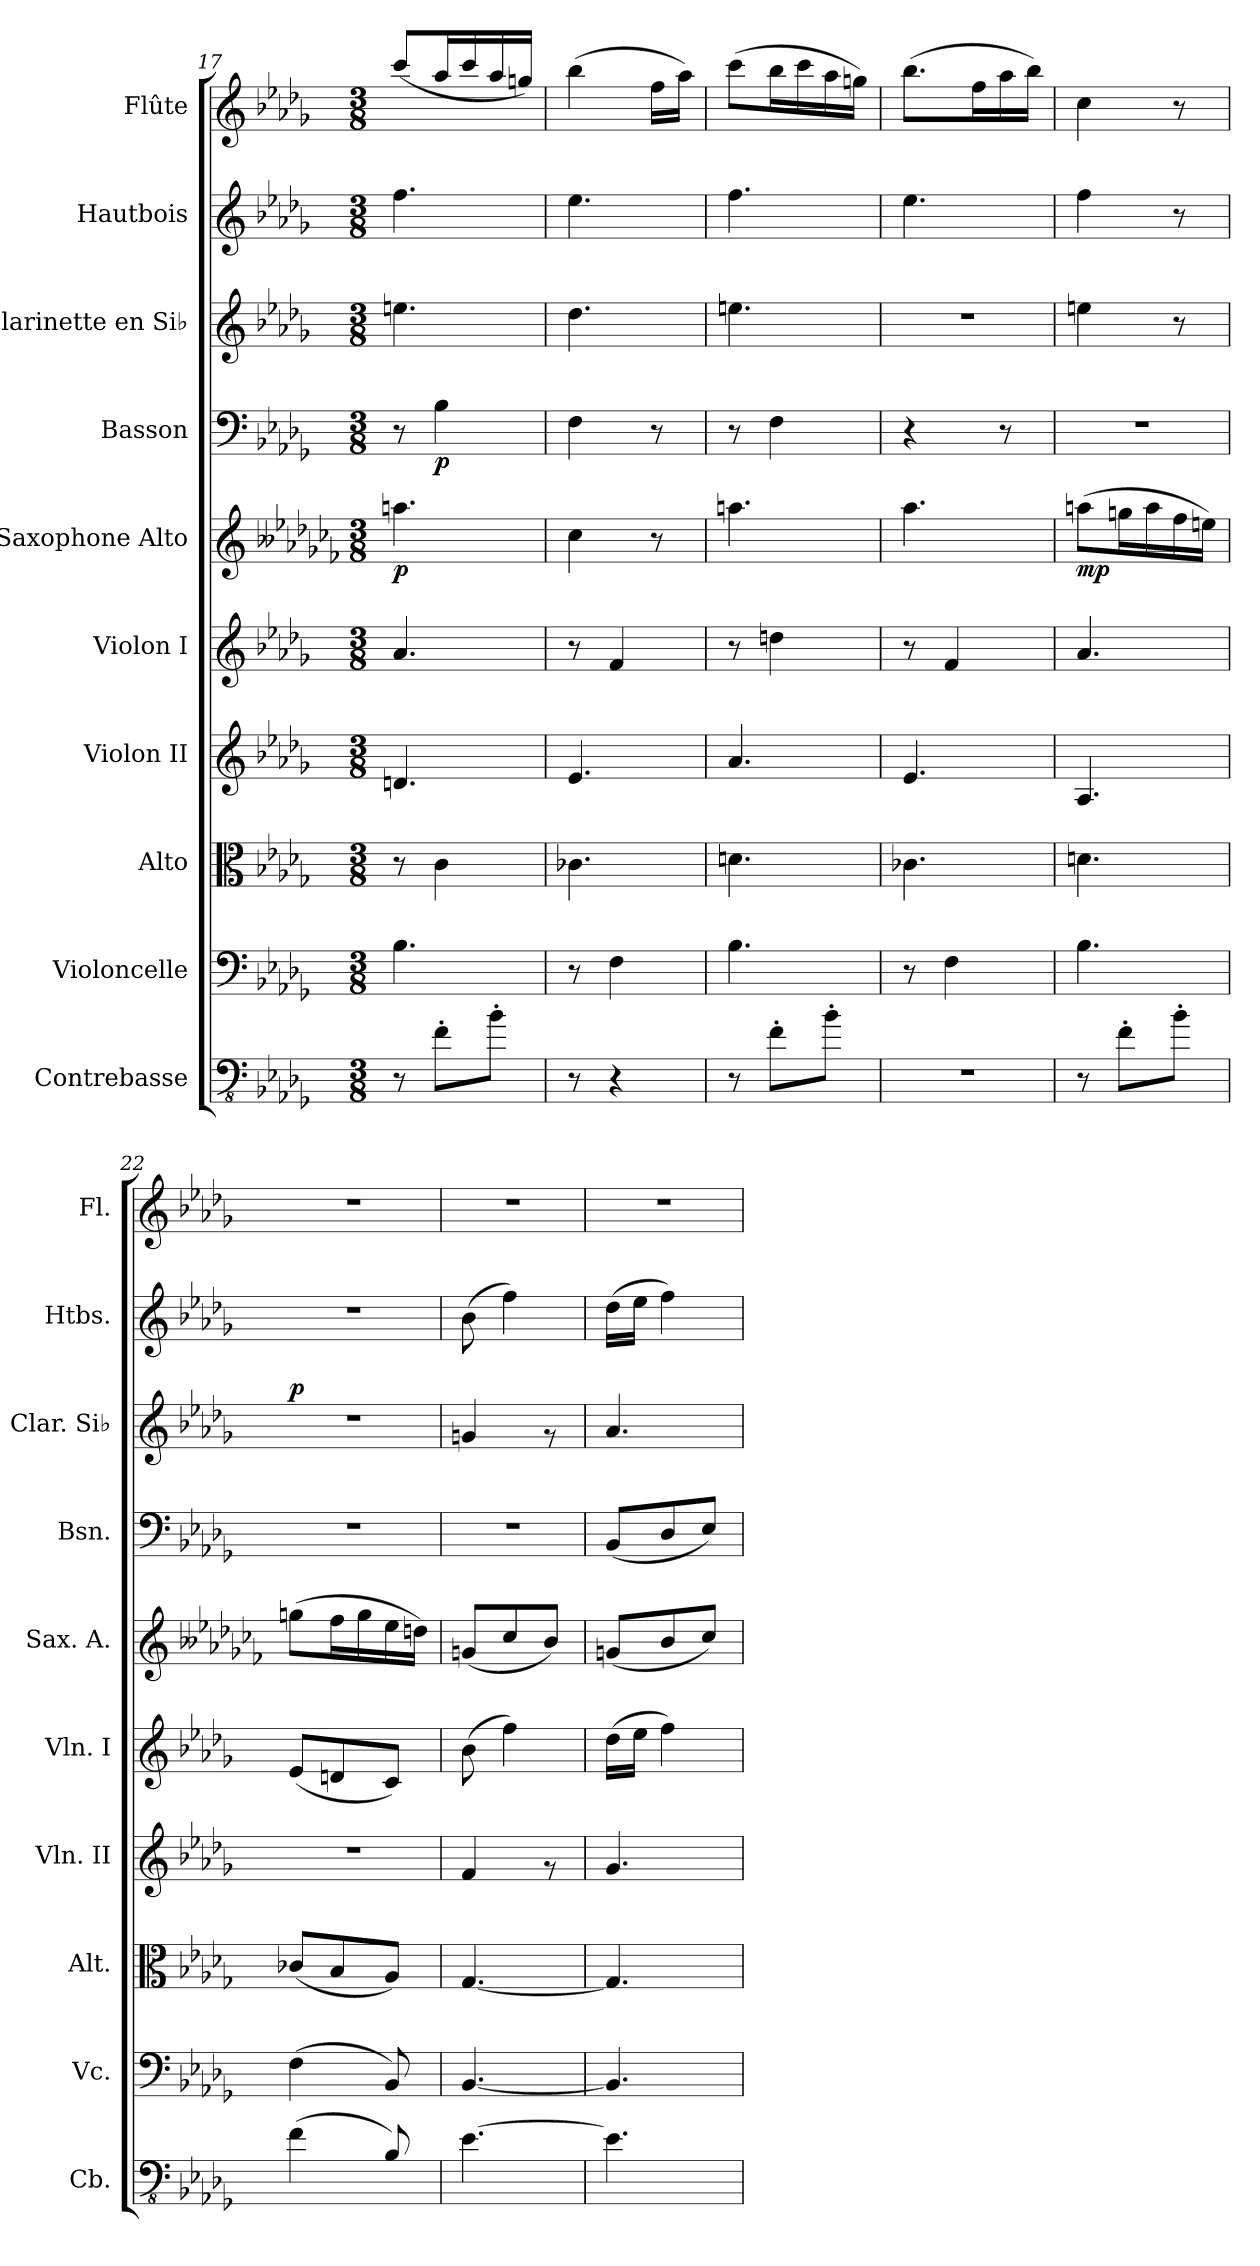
**kern	**kern	**kern	**kern	**kern	**kern	**dynam	**kern	**dynam	**kern	**dynam	**kern	**kern
*part10	*part9	*part8	*part7	*part6	*part5	*part5	*part4	*part4	*part3	*part3	*part2	*part1
*staff10	*staff9	*staff8	*staff7	*staff6	*staff5	*staff5	*staff4	*staff4	*staff3	*staff3	*staff2	*staff1
*I"Contrebasse	*I"Violoncelle	*I"Alto	*I"Violon II	*I"Violon I	*I"Saxophone Alto	*	*I"Basson	*	*I"Clarinette en Si♭	*	*I"Hautbois	*I"Flûte
*I'Cb.	*I'Vc.	*I'Alt.	*I'Vln. II	*I'Vln. I	*I'Sax. A.	*	*I'Bsn.	*	*I'Clar. Si♭	*	*I'Htbs.	*I'Fl.
*clefFv4	*clefF4	*clefC3	*clefG2	*clefG2	*clefG2	*	*clefF4	*	*clefG2	*	*clefG2	*clefG2
*ITrd7c12	*	*	*	*	*ITrd5c9	*	*	*	*ITrd1c2	*	*	*
*k[b-e-a-d-g-]	*k[b-e-a-d-g-]	*k[b-e-a-d-g-]	*k[b-e-a-d-g-]	*k[b-e-a-d-g-]	*k[b--e-a-d-g-c-f-]	*	*k[b-e-a-d-g-]	*	*k[b-e-a-d-g-c-f-]	*	*k[b-e-a-d-g-]	*k[b-e-a-d-g-]
*M3/8	*M3/8	*M3/8	*M3/8	*M3/8	*M3/8	*	*M3/8	*	*M3/8	*	*M3/8	*M3/8
=17	=17	=17	=17	=17	=17	=17	=17	=17	=17	=17	=17	=17
!	!	!	!	!	!	!LO:DY:b	!	!	!	!	!	!
8r	4.B-\	8r	4.dn/	4.a-/	4.ccn\	p	8r	.	4.ddn\	.	4.ff\	(>8ccc/L
!	!	!	!	!	!	!	!	!LO:DY:b	!	!	!	!
8FF'\L	.	4c\	.	.	.	.	4B-\	p	.	.	.	16aa-/L
.	.	.	.	.	.	.	.	.	.	.	.	16ccc/
8BB-'\J	.	.	.	.	.	.	.	.	.	.	.	16aa-/
.	.	.	.	.	.	.	.	.	.	.	.	16ggn/JJ)
=18	=18	=18	=18	=18	=18	=18	=18	=18	=18	=18	=18	=18
8r	8r	4.c-X\	4.e-/	8r	4e-\	.	4F\	.	4.cc-\	.	4.ee-\	(>4bb-\
4r	4F\	.	.	4f/	.	.	.	.	.	.	.	.
.	.	.	.	.	8r	.	8r	.	.	.	.	16ff\LL
.	.	.	.	.	.	.	.	.	.	.	.	16aa-\JJ)
=19	=19	=19	=19	=19	=19	=19	=19	=19	=19	=19	=19	=19
8r	4.B-\	4.dn\	4.a-/	8r	4.ccn\	.	8r	.	4.ddn\	.	4.ff\	(>8ccc\L
8FF'\L	.	.	.	4ddn\	.	.	4F\	.	.	.	.	16bb-\L
.	.	.	.	.	.	.	.	.	.	.	.	16ccc\
8BB-'\J	.	.	.	.	.	.	.	.	.	.	.	16aa-\
.	.	.	.	.	.	.	.	.	.	.	.	16ggn\JJ)
=20	=20	=20	=20	=20	=20	=20	=20	=20	=20	=20	=20	=20
4.r	8r	4.c-X\	4.e-/	8r	4.cc-\	.	4r	.	4.r	.	4.ee-\	(>8.bb-\L
.	4F\	.	.	4f/	.	.	.	.	.	.	.	.
.	.	.	.	.	.	.	.	.	.	.	.	16ff\L
.	.	.	.	.	.	.	8r	.	.	.	.	16aa-\
.	.	.	.	.	.	.	.	.	.	.	.	16bb-\JJ)
!!LO:PB:g=z
=21	=21	=21	=21	=21	=21	=21	=21	=21	=21	=21	=21	=21
!	!	!	!	!	!	!LO:DY:b	!	!	!	!	!	!
8r	4.B-\	4.dn\	4.A-/	4.a-/	(>8ccn\L	mp	4.r	.	4ddn\	.	4ff\	4cc\
8FF'\L	.	.	.	.	16b-X\L	.	.	.	.	.	.	.
.	.	.	.	.	16cc\	.	.	.	.	.	.	.
8BB-'\J	.	.	.	.	16a-\	.	.	.	8r	.	8r	8r
.	.	.	.	.	16gn\JJ)	.	.	.	.	.	.	.
=22	=22	=22	=22	=22	=22	=22	=22	=22	=22	=22	=22	=22
!	!	!	!	!	!	!	!	!	!	!LO:DY:a	!	!
(<4FF\	(<4F\	(<8c-X/L	4.r	(<8e-/L	(>8b-X\L	.	4.r	.	4.r	p	4.r	4.r
.	.	8B-/	.	8dn/	16a-\L	.	.	.	.	.	.	.
.	.	.	.	.	16b-\	.	.	.	.	.	.	.
8BBB-/)	8BB-/)	8A-/J)	.	8c/J)	16g-\	.	.	.	.	.	.	.
.	.	.	.	.	16fn\JJ)	.	.	.	.	.	.	.
=23	=23	=23	=23	=23	=23	=23	=23	=23	=23	=23	=23	=23
[4.EE-\	[4.BB-/	[4.G-/	4f/	(>8b-\	(<8B-X/L	.	4.r	.	4fn/	.	(>8b-\	4.r
.	.	.	.	4ff\)	8e-/	.	.	.	.	.	4ff\)	.
.	.	.	8rg	.	8d-/J)	.	.	.	8rg	.	.	.
=24	=24	=24	=24	=24	=24	=24	=24	=24	=24	=24	=24	=24
4.EE-\]	4.BB-/]	4.G-/]	4.g-/	(>16dd-\LL	(<8B-X/L	.	(<8BB-/L	.	4.g-/	.	(>16dd-\LL	4.r
.	.	.	.	16ee-\JJ	.	.	.	.	.	.	16ee-\JJ	.
.	.	.	.	4ff\)	8d-/	.	8D-/	.	.	.	4ff\)	.
.	.	.	.	.	8e-/J)	.	8E-/J)	.	.	.	.	.
=	=	=	=	=	=	=	=	=	=	=	=	=
*-	*-	*-	*-	*-	*-	*-	*-	*-	*-	*-	*-	*-
